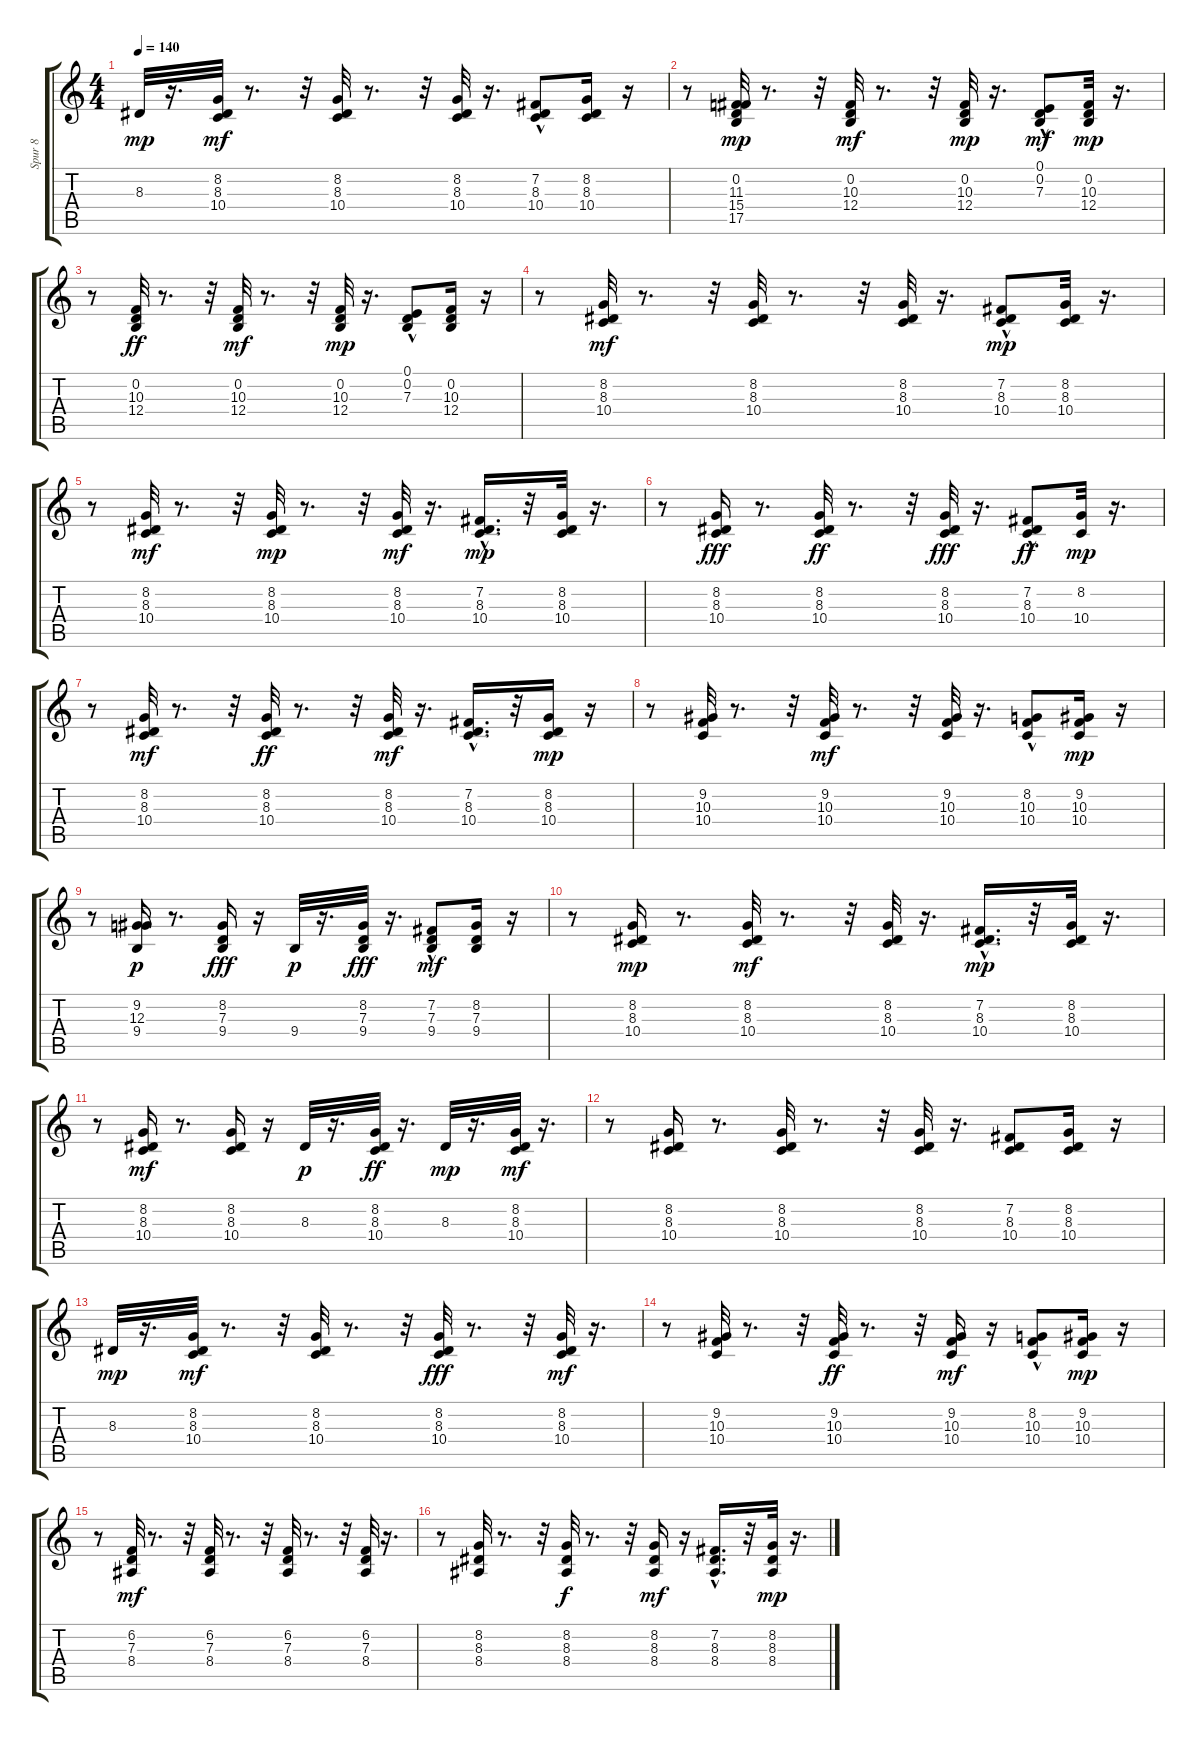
\track ("Spur 8" "Spur 8") {instrument trombone}
\staff {score tabs}
\tuning (E4 B3 G3 D3 A2 E2) {hide}
\ts (4 4)
\tempo 140
\clef g2
\ks c
8.3.32{dy mp} r.16{d} (8.2 8.3 10.4).32{dy mf} r.8{d} r.32 (8.2 8.3 10.4).32 r.8{d} r.32 (8.2 8.3 10.4).32 r.16{d} (7.2 8.3{hac} 10.4{hac}).8 (8.2 8.3 10.4).16 r.16 |
r.8 (0.2 11.3 15.4 17.5).32{dy mp} r.8{d} r.32 (0.2 10.3 12.4).32{dy mf} r.8{d} r.32 (0.2 10.3 12.4).32{dy mp} r.16{d} (0.1 0.2{hac} 7.3).8{dy mf} (0.2 10.3 12.4).32{dy mp} r.16{d} |
r.8 (0.2 10.3 12.4).32{dy ff} r.8{d} r.32 (0.2 10.3 12.4).32{dy mf} r.8{d} r.32 (0.2 10.3 12.4).32{dy mp} r.16{d} (0.1 0.2{hac} 7.3{hac}).8 (0.2 10.3 12.4).16 r.16 |
r.8 (8.2 8.3 10.4).32{dy mf} r.8{d} r.32 (8.2 8.3 10.4).32 r.8{d} r.32 (8.2 8.3 10.4).32 r.16{d} (7.2 8.3{hac} 10.4).8{dy mp} (8.2 8.3 10.4).32 r.16{d} |
r.8 (8.2 8.3 10.4).32{dy mf} r.8{d} r.32 (8.2 8.3 10.4).32{dy mp} r.8{d} r.32 (8.2 8.3 10.4).32{dy mf} r.16{d} (7.2{hac} 8.3 10.4).16{d dy mp} r.32 (8.2 8.3 10.4).32 r.16{d} |
r.8 (8.2 8.3 10.4).16{dy fff} r.8{d} (8.2 8.3 10.4).32{dy ff} r.8{d} r.32 (8.2 8.3 10.4).32{dy fff} r.16{d} (7.2{hac} 8.3 10.4{hac}).8{dy ff} (8.2 10.4).32{dy mp} r.16{d} |
r.8 (8.2 8.3 10.4).32{dy mf} r.8{d} r.32 (8.2 8.3 10.4).32{dy ff} r.8{d} r.32 (8.2 8.3 10.4).32{dy mf} r.16{d} (7.2{hac} 8.3 10.4).16{d} r.32 (8.2 8.3 10.4).16{dy mp} r.16 |
r.8 (9.2 10.3 10.4).32 r.8{d} r.32 (9.2 10.3 10.4).32{dy mf} r.8{d} r.32 (9.2 10.3 10.4).32 r.16{d} (8.2 10.3 10.4{hac}).8 (9.2 10.3 10.4).16{dy mp} r.16 |
r.8 (9.2 12.3 9.4).16{dy p} r.8{d} (8.2 7.3 9.4).16{dy fff} r.16 9.4.32{dy p} r.16{d} (8.2 7.3 9.4).32{dy fff} r.16{d} (7.2 7.3 9.4{hac}).8{dy mf} (8.2 7.3 9.4).16 r.16 |
r.8 (8.2 8.3 10.4).16{dy mp} r.8{d} (8.2 8.3 10.4).32{dy mf} r.8{d} r.32 (8.2 8.3 10.4).32 r.16{d} (7.2{hac} 8.3 10.4).16{d dy mp} r.32 (8.2 8.3 10.4).32 r.16{d} |
r.8 (8.2 8.3 10.4).16{dy mf} r.8{d} (8.2 8.3 10.4).16 r.16 8.3.32{dy p} r.16{d} (8.2 8.3 10.4).32{dy ff} r.16{d} 8.3.32{dy mp} r.16{d} (8.2 8.3 10.4).32{dy mf} r.16{d} |
r.8 (8.2 8.3 10.4).16 r.8{d} (8.2 8.3 10.4).32 r.8{d} r.32 (8.2 8.3 10.4).32 r.16{d} (7.2 8.3 10.4).8 (8.2 8.3 10.4).16 r.16 |
8.3.32{dy mp} r.16{d} (8.2 8.3 10.4).32{dy mf} r.8{d} r.32 (8.2 8.3 10.4).32 r.8{d} r.32 (8.2 8.3 10.4).32{dy fff} r.8{d} r.32 (8.2 8.3 10.4).32{dy mf} r.16{d} |
r.8 (9.2 10.3 10.4).32 r.8{d} r.32 (9.2 10.3 10.4).32{dy ff} r.8{d} r.32 (9.2 10.3 10.4).16{dy mf} r.16 (8.2 10.3 10.4{hac}).8 (9.2 10.3 10.4).16{dy mp} r.16 |
r.8 (6.2 7.3 8.4).32{dy mf} r.8{d} r.32 (6.2 7.3 8.4).32 r.8{d} r.32 (6.2 7.3 8.4).32 r.8{d} r.32 (6.2 7.3 8.4).32 r.16{d} |
r.8 (8.2 8.3 8.4).32 r.8{d} r.32 (8.2 8.3 8.4).32{dy f} r.8{d} r.32 (8.2 8.3 8.4).16{dy mf} r.16 (7.2{hac} 8.3 8.4).16{d} r.32 (8.2 8.3 8.4).32{dy mp} r.16{d}
